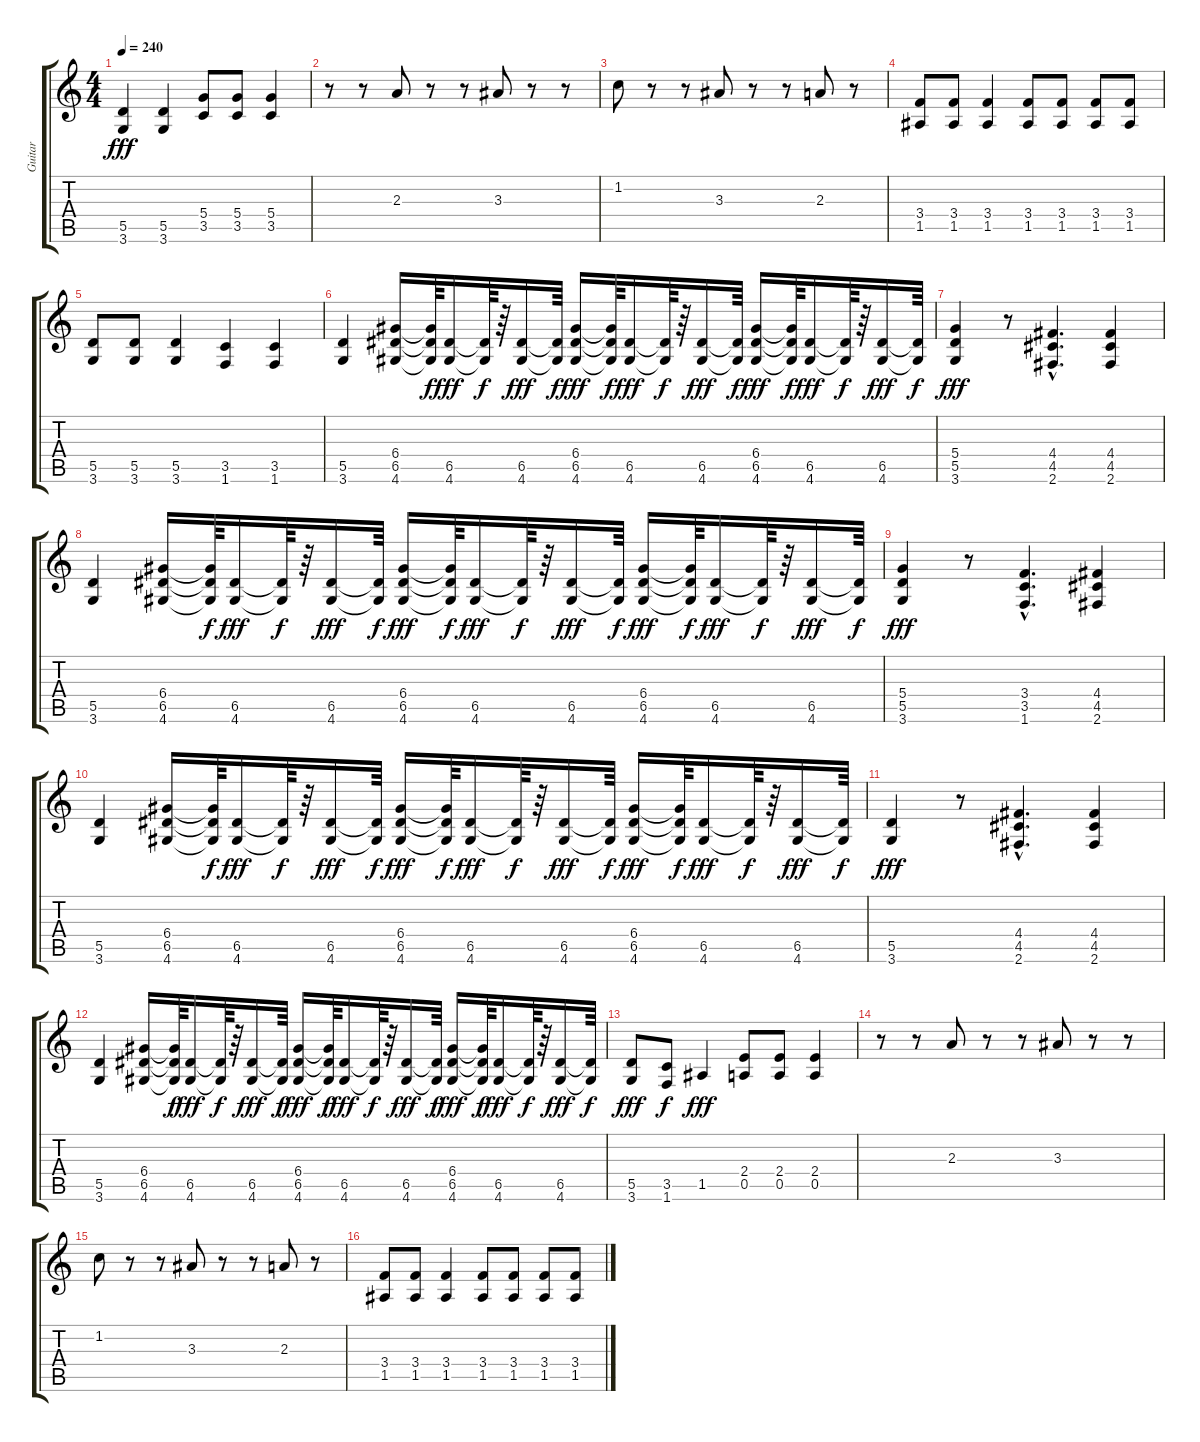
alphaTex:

\track ("Guitar" "Guitar") {instrument distortionguitar}
\staff {score tabs}
\tuning (E4 B3 G3 D3 A2 E2) {hide}
\ts (4 4)
\tempo 240
\clef g2
\ks c
(5.5 3.6).4{dy fff} (5.5 3.6).4 (5.4 3.5).8 (5.4 3.5).8 (5.4 3.5).4 |
r.8 r.8 2.3.8 r.8 r.8 3.3.8 r.8 r.8 |
1.2.8 r.8 r.8 3.3.8 r.8 r.8 2.3.8 r.8 |
(3.4 1.5).8 (3.4 1.5).8 (3.4 1.5).4 (3.4 1.5).8 (3.4 1.5).8 (3.4 1.5).8 (3.4 1.5).8 |
(5.5 3.6).8 (5.5 3.6).8 (5.5 3.6).4 (3.5 1.6).4 (3.5 1.6).4 |
(5.5 3.6).4 (6.4 6.5 4.6).16 (6.4{t} 6.5{t} 4.6{t}).64{dy f} (6.5 4.6).16{dy fff} (6.5{t} 4.6{t}).64{dy f} r.64 (6.5 4.6).16{dy fff} (6.5{t} 4.6{t}).64{dy f} (6.4 6.5 4.6).16{dy fff} (6.4{t} 6.5{t} 4.6{t}).64{dy f} (6.5 4.6).16{dy fff} (6.5{t} 4.6{t}).64{dy f} r.64 (6.5 4.6).16{dy fff} (6.5{t} 4.6{t}).64{dy f} (6.4 6.5 4.6).16{dy fff} (6.4{t} 6.5{t} 4.6{t}).64{dy f} (6.5 4.6).16{dy fff} (6.5{t} 4.6{t}).64{dy f} r.64 (6.5 4.6).16{dy fff} (6.5{t} 4.6{t}).64{dy f} |
(5.4 5.5 3.6).4{dy fff} r.8 (4.4{hac} 4.5{hac} 2.6{hac}).4{d} (4.4 4.5 2.6).4 |
(5.5 3.6).4 (6.4 6.5 4.6).16 (6.4{t} 6.5{t} 4.6{t}).64{dy f} (6.5 4.6).16{dy fff} (6.5{t} 4.6{t}).64{dy f} r.64 (6.5 4.6).16{dy fff} (6.5{t} 4.6{t}).64{dy f} (6.4 6.5 4.6).16{dy fff} (6.4{t} 6.5{t} 4.6{t}).64{dy f} (6.5 4.6).16{dy fff} (6.5{t} 4.6{t}).64{dy f} r.64 (6.5 4.6).16{dy fff} (6.5{t} 4.6{t}).64{dy f} (6.4 6.5 4.6).16{dy fff} (6.4{t} 6.5{t} 4.6{t}).64{dy f} (6.5 4.6).16{dy fff} (6.5{t} 4.6{t}).64{dy f} r.64 (6.5 4.6).16{dy fff} (6.5{t} 4.6{t}).64{dy f} |
(5.4 5.5 3.6).4{dy fff} r.8 (3.4{hac} 3.5{hac} 1.6{hac}).4{d} (4.4 4.5 2.6).4 |
(5.5 3.6).4 (6.4 6.5 4.6).16 (6.4{t} 6.5{t} 4.6{t}).64{dy f} (6.5 4.6).16{dy fff} (6.5{t} 4.6{t}).64{dy f} r.64 (6.5 4.6).16{dy fff} (6.5{t} 4.6{t}).64{dy f} (6.4 6.5 4.6).16{dy fff} (6.4{t} 6.5{t} 4.6{t}).64{dy f} (6.5 4.6).16{dy fff} (6.5{t} 4.6{t}).64{dy f} r.64 (6.5 4.6).16{dy fff} (6.5{t} 4.6{t}).64{dy f} (6.4 6.5 4.6).16{dy fff} (6.4{t} 6.5{t} 4.6{t}).64{dy f} (6.5 4.6).16{dy fff} (6.5{t} 4.6{t}).64{dy f} r.64 (6.5 4.6).16{dy fff} (6.5{t} 4.6{t}).64{dy f} |
(5.5 3.6).4{dy fff} r.8 (4.4{hac} 4.5{hac} 2.6{hac}).4{d} (4.4 4.5 2.6).4 |
(5.5 3.6).4 (6.4 6.5 4.6).16 (6.4{t} 6.5{t} 4.6{t}).64{dy f} (6.5 4.6).16{dy fff} (6.5{t} 4.6{t}).64{dy f} r.64 (6.5 4.6).16{dy fff} (6.5{t} 4.6{t}).64{dy f} (6.4 6.5 4.6).16{dy fff} (6.4{t} 6.5{t} 4.6{t}).64{dy f} (6.5 4.6).16{dy fff} (6.5{t} 4.6{t}).64{dy f} r.64 (6.5 4.6).16{dy fff} (6.5{t} 4.6{t}).64{dy f} (6.4 6.5 4.6).16{dy fff} (6.4{t} 6.5{t} 4.6{t}).64{dy f} (6.5 4.6).16{dy fff} (6.5{t} 4.6{t}).64{dy f} r.64 (6.5 4.6).16{dy fff} (6.5{t} 4.6{t}).64{dy f} |
(5.5 3.6).8{dy fff} (3.5 1.6).8{dy f} 1.5.4{dy fff} (2.4 0.5).8 (2.4 0.5).8 (2.4 0.5).4 |
r.8 r.8 2.3.8 r.8 r.8 3.3.8 r.8 r.8 |
1.2.8 r.8 r.8 3.3.8 r.8 r.8 2.3.8 r.8 |
(3.4 1.5).8 (3.4 1.5).8 (3.4 1.5).4 (3.4 1.5).8 (3.4 1.5).8 (3.4 1.5).8 (3.4 1.5).8
